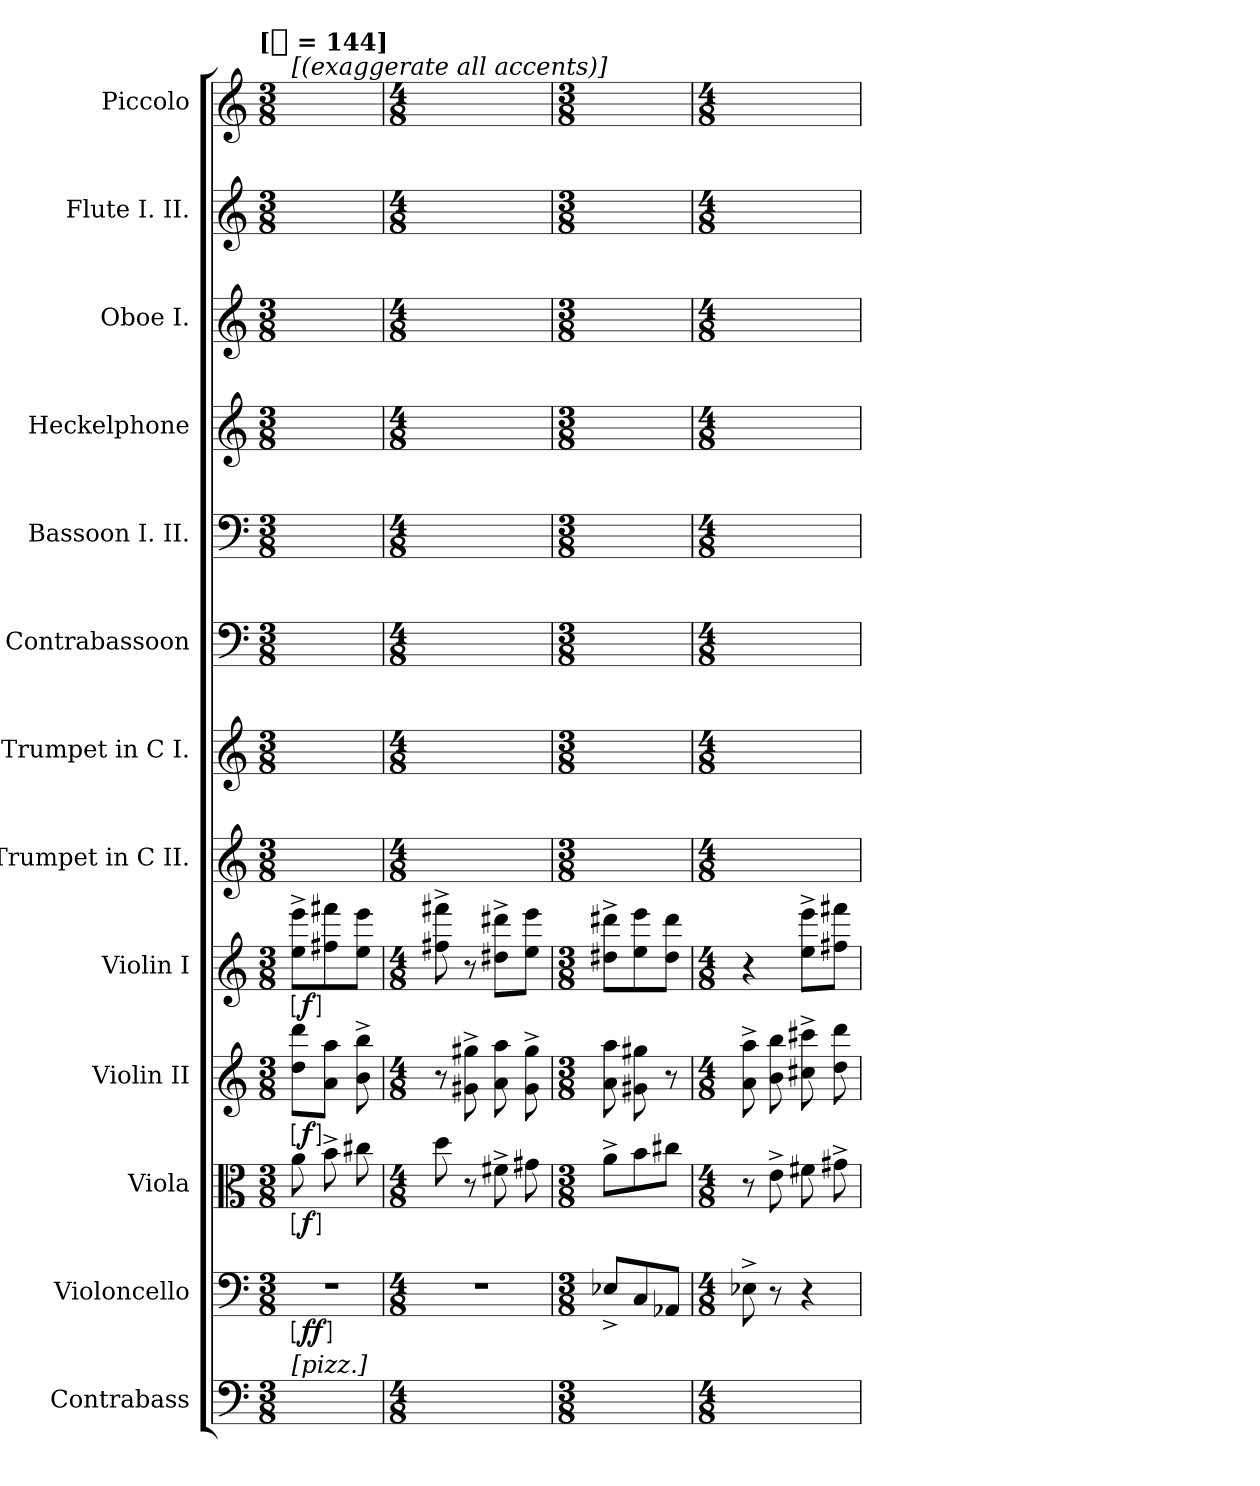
**kern	**kern	**dynam	**kern	**dynam	**kern	**dynam	**kern	**dynam	**kern	**kern	**kern	**kern	**kern	**kern	**kern	**kern
*part13	*part12	*part12	*part11	*part11	*part10	*part10	*part9	*part9	*part8	*part7	*part6	*part5	*part4	*part3	*part2	*part1
*staff13	*staff12	*staff12	*staff11	*staff11	*staff10	*staff10	*staff9	*staff9	*staff8	*staff7	*staff6	*staff5	*staff4	*staff3	*staff2	*staff1
*I"Contrabass	*I"Violoncello	*	*I"Viola	*	*I"Violin II	*	*I"Violin I	*	*I"Trumpet in C II.	*I"Trumpet in C I.	*I"Contrabassoon	*I"Bassoon I. II.	*I"Heckelphone	*I"Oboe I.	*I"Flute I. II.	*I"Piccolo
*I'Cb.	*I'Vc.	*	*I'Vla.	*	*I'Vln. II	*	*I'Vln. I	*	*	*	*I'Cbsn.	*I'Bsn.	*I'Heckl.	*I'Ob.	*I'Fl.	*I'Picc.
*clefF4	*clefF4	*	*clefC3	*	*clefG2	*	*clefG2	*	*clefG2	*clefG2	*clefF4	*clefF4	*clefG2	*clefG2	*clefG2	*clefG2
*k[]	*k[]	*	*k[]	*	*k[]	*	*k[]	*	*k[]	*k[]	*k[]	*k[]	*k[]	*k[]	*k[]	*k[]
!!LO:TX:omd:t=[[quarter] = 144]
*M3/8	*M3/8	*	*M3/8	*	*M3/8	*	*M3/8	*	*M3/8	*M3/8	*M3/8	*M3/8	*M3/8	*M3/8	*M3/8	*M3/8
*MM144	*MM144	*	*MM144	*	*MM144	*	*MM144	*	*MM144	*MM144	*MM144	*MM144	*MM144	*MM144	*MM144	*MM144
=1	=1	=1	=1	=1	=1	=1	=1	=1	=1	=1	=1	=1	=1	=1	=1	=1
!	!	!	!	!	!	!	!	!	!	!	!	!	!	!	!	!LO:TX:a:t=[(exaggerate all accents)]
!LO:TX:a:t=[pizz.]	!	!	!	!	!	!	!	!	!	!	!	!	!	!	!	!
!	!	!LO:DY:ed=brack	!	!LO:DY:ed=brack	!	!LO:DY:ed=brack	!	!LO:DY:ed=brack	!	!	!	!	!	!	!	!
8%3ryy	8%3r	ff	8a	f	8dd 8dddL	f	8ee^ 8eee^L	f	8ryy	8ryy	8%3ryy	8%3ryy	4ryy	4ryy	8ryy	8ryy
.	.	.	8b^	.	8a 8aaJ	.	8ff#X 8fff#X	.	8ryy	8ryy	.	.	.	.	8ryy	8ryy
.	.	.	8cc#X	.	8b^ 8bb^	.	8ee 8eeeJ	.	8ryy	8ryy	.	.	8ryy	8ryy	8ryy	8ryy
=2	=2	=2	=2	=2	=2	=2	=2	=2	=2	=2	=2	=2	=2	=2	=2	=2
*M4/8	*M4/8	*	*M4/8	*	*M4/8	*	*M4/8	*	*M4/8	*M4/8	*M4/8	*M4/8	*M4/8	*M4/8	*M4/8	*M4/8
2ryy	2r	.	8dd	.	8r	.	8ff#X^ 8fff#X^	.	4ryy	8ryy	2ryy	2ryy	8ryy	8ryy	8ryy	8ryy
.	.	.	8r	.	8g#X^ 8gg#X^	.	8r	.	.	8ryy	.	.	8ryy	8ryy	8ryy	8ryy
.	.	.	8f#X^	.	8a 8aa	.	8dd#X^ 8ddd#X^L	.	8ryy	8ryy	.	.	8ryy	8ryy	8ryy	8ryy
.	.	.	8g#X	.	8g#^ 8gg#^	.	8ee 8eeeJ	.	8ryy	8ryy	.	.	8ryy	8ryy	8ryy	8ryy
=3	=3	=3	=3	=3	=3	=3	=3	=3	=3	=3	=3	=3	=3	=3	=3	=3
*M3/8	*M3/8	*	*M3/8	*	*M3/8	*	*M3/8	*	*M3/8	*M3/8	*M3/8	*M3/8	*M3/8	*M3/8	*M3/8	*M3/8
8ryy	8E-X^L	.	8a^L	.	8a 8aa	.	8dd#X^ 8ddd#X^L	.	8ryy	8ryy	8%3ryy	8ryy	8%3ryy	8%3ryy	8ryy	8ryy
8ryy	8C	.	8b	.	8g#X 8gg#X	.	8ee 8eee	.	8ryy	8ryy	.	8ryy	.	.	8ryy	8ryy
8ryy	8AA-XJ	.	8cc#XJ	.	8r	.	8dd# 8ddd#J	.	8ryy	8ryy	.	8ryy	.	.	8ryy	8ryy
=4	=4	=4	=4	=4	=4	=4	=4	=4	=4	=4	=4	=4	=4	=4	=4	=4
*M4/8	*M4/8	*	*M4/8	*	*M4/8	*	*M4/8	*	*M4/8	*M4/8	*M4/8	*M4/8	*M4/8	*M4/8	*M4/8	*M4/8
8ryy	8E-X^	.	8r	.	8a^ 8aa^	.	4r	.	8ryy	4ryy	2ryy	8ryy	8ryy	8ryy	4ryy	4ryy
8ryy	8r	.	8e^	.	8b 8bb	.	.	.	8ryy	.	.	8ryy	8ryy	8ryy	.	.
8ryy	4r	.	8f#X	.	8cc#X^ 8ccc#X^	.	8ee^ 8eee^L	.	8ryy	8ryy	.	4ryy	8ryy	8ryy	8ryy	8ryy
8ryy	.	.	8g#X^	.	8dd 8ddd	.	8ff#X 8fff#XJ	.	8ryy	8ryy	.	.	8ryy	8ryy	8ryy	8ryy
=	=	=	=	=	=	=	=	=	=	=	=	=	=	=	=	=
*-	*-	*-	*-	*-	*-	*-	*-	*-	*-	*-	*-	*-	*-	*-	*-	*-
